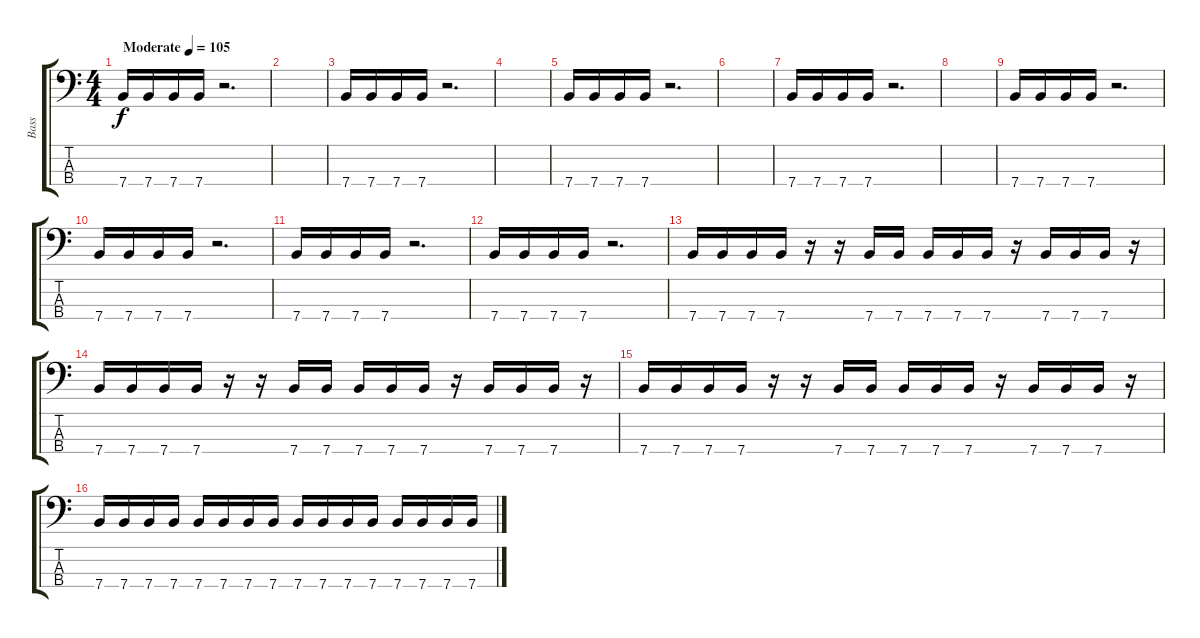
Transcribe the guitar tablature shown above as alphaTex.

\track ("Bass" "Bass") {instrument electricbassfinger}
\staff {score tabs}
\tuning (G2 D2 A1 E1) {hide}
\ts (4 4)
\tempo (105 "Moderate")
\clef f4
\ks c
7.4.16{dy f instrument electricbassfinger} 7.4.16 7.4.16 7.4.16 r.2{d} |
|
7.4.16 7.4.16 7.4.16 7.4.16 r.2{d} |
|
7.4.16 7.4.16 7.4.16 7.4.16 r.2{d} |
|
7.4.16 7.4.16 7.4.16 7.4.16 r.2{d} |
|
7.4.16 7.4.16 7.4.16 7.4.16 r.2{d} |
7.4.16 7.4.16 7.4.16 7.4.16 r.2{d} |
7.4.16 7.4.16 7.4.16 7.4.16 r.2{d} |
7.4.16 7.4.16 7.4.16 7.4.16 r.2{d} |
7.4.16 7.4.16 7.4.16 7.4.16 r.16 r.16 7.4.16 7.4.16 7.4.16 7.4.16 7.4.16 r.16 7.4.16 7.4.16 7.4.16 r.16 |
7.4.16 7.4.16 7.4.16 7.4.16 r.16 r.16 7.4.16 7.4.16 7.4.16 7.4.16 7.4.16 r.16 7.4.16 7.4.16 7.4.16 r.16 |
7.4.16 7.4.16 7.4.16 7.4.16 r.16 r.16 7.4.16 7.4.16 7.4.16 7.4.16 7.4.16 r.16 7.4.16 7.4.16 7.4.16 r.16 |
7.4.16 7.4.16 7.4.16 7.4.16 7.4.16 7.4.16 7.4.16 7.4.16 7.4.16 7.4.16 7.4.16 7.4.16 7.4.16 7.4.16 7.4.16 7.4.16
